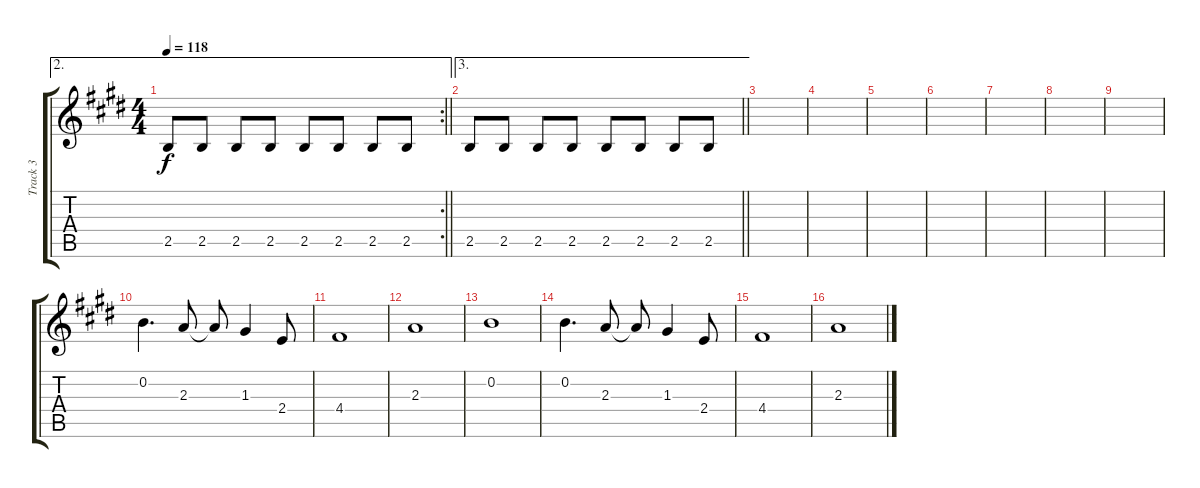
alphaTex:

\track ("Track 3" "Track 3") {instrument electricguitarjazz}
\staff {score tabs}
\tuning (E4 B3 G3 D3 A2 E2) {hide}
\ae 2
\rc 2
\ts (4 4)
\tempo 118
\clef g2
\barLineRight lightlight
\ks e
2.5.8{dy f} 2.5.8 2.5.8 2.5.8 2.5.8 2.5.8 2.5.8 2.5.8 |
\ae 3
\barLineRight lightlight
2.5.8 2.5.8 2.5.8 2.5.8 2.5.8 2.5.8 2.5.8 2.5.8 |
|
|
|
|
|
|
|
0.2.4{d} 2.3.8 2.3{t}.8 1.3.4 2.4.8 |
4.4.1 |
2.3.1 |
0.2.1 |
0.2.4{d} 2.3.8 2.3{t}.8 1.3.4 2.4.8 |
4.4.1 |
2.3.1
